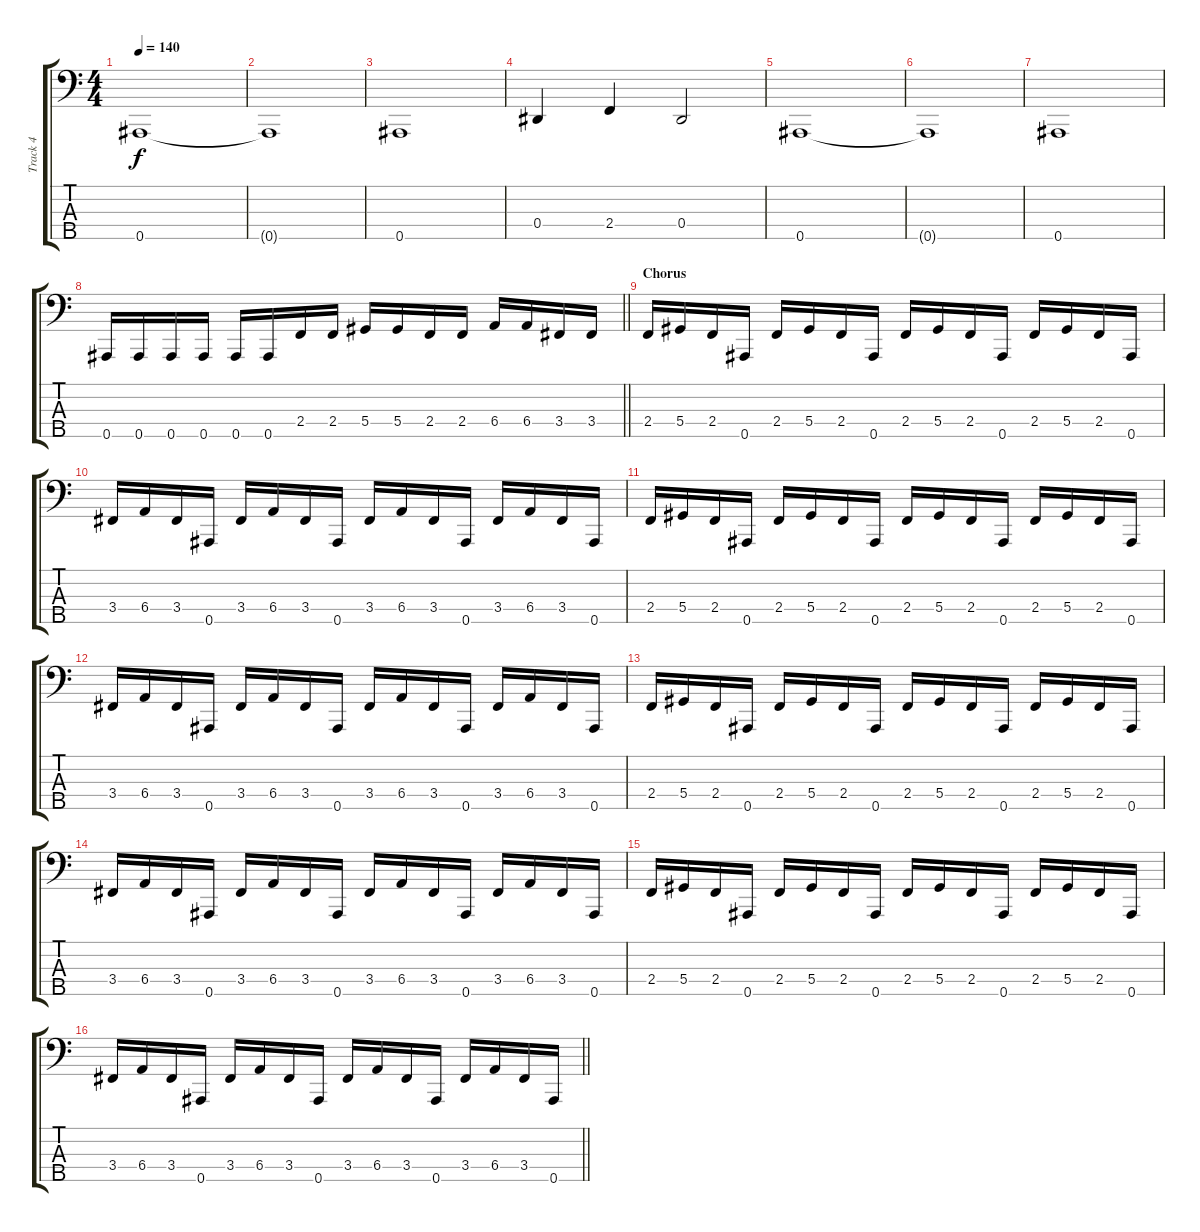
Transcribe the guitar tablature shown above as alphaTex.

\track ("Track 4" "Track 4") {instrument electricbasspick}
\staff {score tabs}
\tuning (Gb2 Db2 Ab1 Eb1 Bb0) {hide}
\ts (4 4)
\tempo 140
\clef f4
\ks c
0.5.1{dy f} |
0.5{t}.1 |
0.5.1 |
0.4.4 2.4.4 0.4.2 |
0.5.1 |
0.5{t}.1 |
0.5.1 |
\barLineRight lightlight
0.5.16 0.5.16 0.5.16 0.5.16 0.5.16 0.5.16 2.4.16 2.4.16 5.4.16 5.4.16 2.4.16 2.4.16 6.4.16 6.4.16 3.4.16 3.4.16 |
\section ("" "Chorus")
2.4.16 5.4.16 2.4.16 0.5.16 2.4.16 5.4.16 2.4.16 0.5.16 2.4.16 5.4.16 2.4.16 0.5.16 2.4.16 5.4.16 2.4.16 0.5.16 |
3.4.16 6.4.16 3.4.16 0.5.16 3.4.16 6.4.16 3.4.16 0.5.16 3.4.16 6.4.16 3.4.16 0.5.16 3.4.16 6.4.16 3.4.16 0.5.16 |
2.4.16 5.4.16 2.4.16 0.5.16 2.4.16 5.4.16 2.4.16 0.5.16 2.4.16 5.4.16 2.4.16 0.5.16 2.4.16 5.4.16 2.4.16 0.5.16 |
3.4.16 6.4.16 3.4.16 0.5.16 3.4.16 6.4.16 3.4.16 0.5.16 3.4.16 6.4.16 3.4.16 0.5.16 3.4.16 6.4.16 3.4.16 0.5.16 |
2.4.16 5.4.16 2.4.16 0.5.16 2.4.16 5.4.16 2.4.16 0.5.16 2.4.16 5.4.16 2.4.16 0.5.16 2.4.16 5.4.16 2.4.16 0.5.16 |
3.4.16 6.4.16 3.4.16 0.5.16 3.4.16 6.4.16 3.4.16 0.5.16 3.4.16 6.4.16 3.4.16 0.5.16 3.4.16 6.4.16 3.4.16 0.5.16 |
2.4.16 5.4.16 2.4.16 0.5.16 2.4.16 5.4.16 2.4.16 0.5.16 2.4.16 5.4.16 2.4.16 0.5.16 2.4.16 5.4.16 2.4.16 0.5.16 |
\barLineRight lightlight
3.4.16 6.4.16 3.4.16 0.5.16 3.4.16 6.4.16 3.4.16 0.5.16 3.4.16 6.4.16 3.4.16 0.5.16 3.4.16 6.4.16 3.4.16 0.5.16
